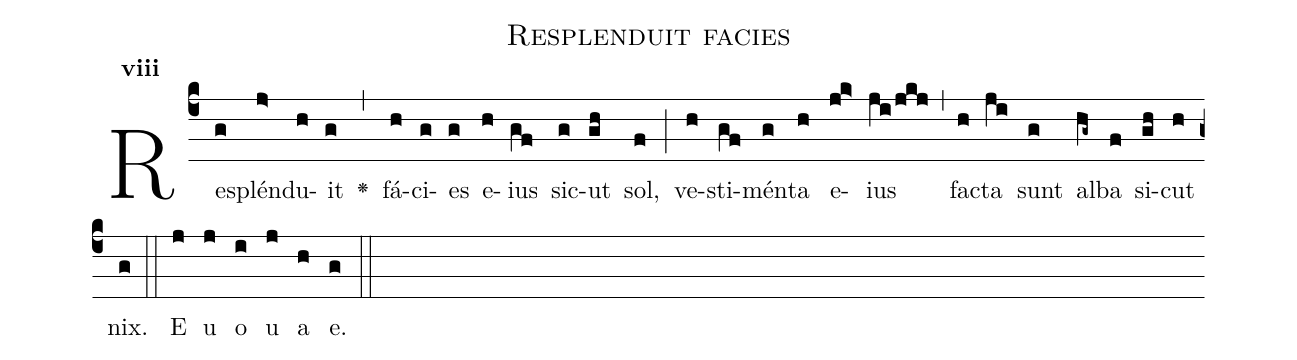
name:Resplenduit facies;
office-part:Antiphona;
mode:8;
%%
initial-style: 1;
name: Resplenduit facies
book: Antiphonae & Responsoria/Tomus II, p. 27;
occasion: Hebdomada II Quadragesimae Dominica;
office-part: Vesperae I Ant 2;
user-notes: ;
commentary: ;
annotation: 8g;
centering-scheme: english;
fontsize: 12;
font: OFLSortsMillGoudy;
height: 11;
width: 4.5;
%%
(c4)Res(g)plén(j>)du(h)it(g) <v>\greheightstar</v>(,) fá(h)ci(g)es(g) e(h)ius(gf) sic(g)ut(gh) sol,(f) (;) ve(h)sti(gf)mén(g)ta(h) e(jk>)ius(ji/jkj) (,) fa(h)cta(ji) sunt(g) al(hg~)ba(f) si(gh)cut(h) nix.(g) (::)
E(j) u(j) o(i) u(j) a(h) e.(g) (::)
